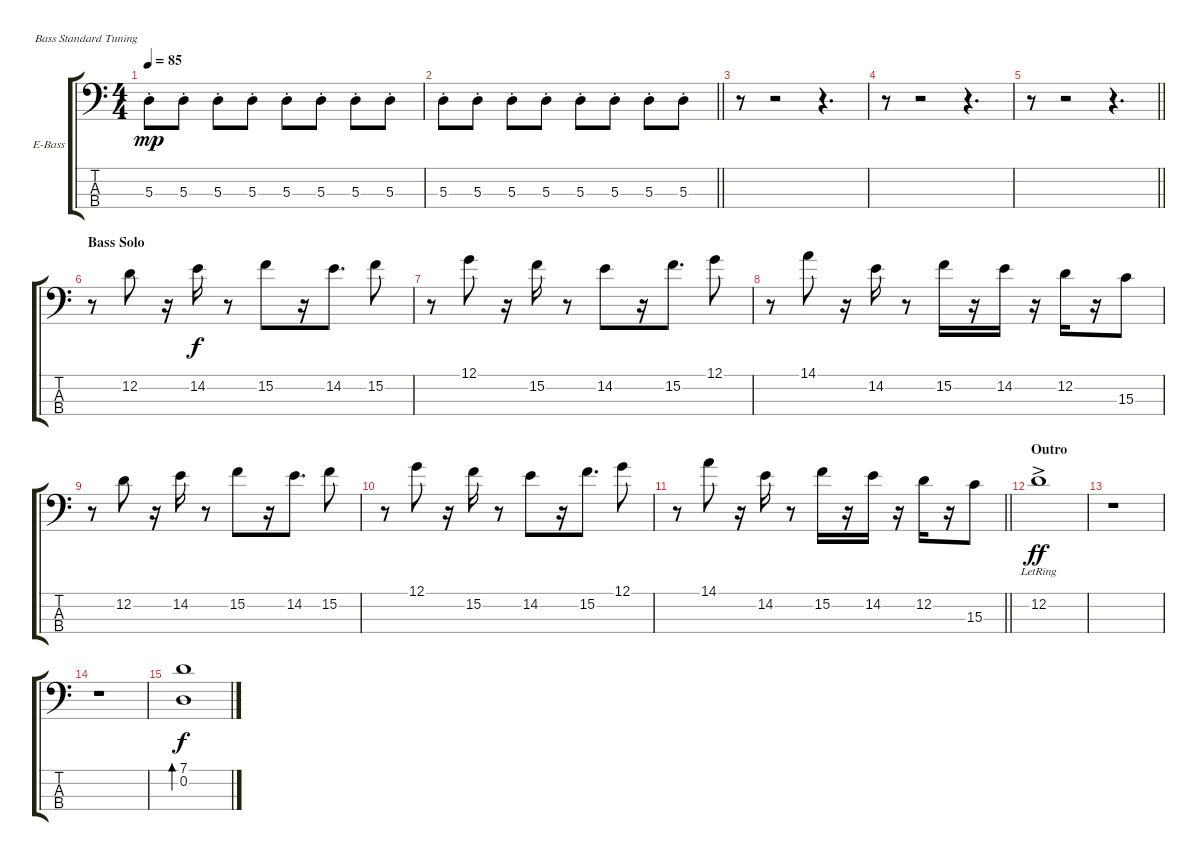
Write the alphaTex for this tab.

\bracketExtendMode groupsimilarinstruments
\firstSystemTrackNameOrientation horizontal
\otherSystemsTrackNameOrientation horizontal
\track ("Michael Dempsey" "E-Bass") {instrument electricbassfinger}
\staff {score tabs}
\tuning (G2 D2 A1 E1)
\ts (4 4)
\tempo 85
\clef f4
\ks c
5.3{st}.8{dy mp} 5.3{st}.8 5.3{st}.8 5.3{st}.8 5.3{st}.8 5.3{st}.8 5.3{st}.8 5.3{st}.8 |
\barLineRight lightlight
5.3{st}.8 5.3{st}.8 5.3{st}.8 5.3{st}.8 5.3{st}.8 5.3{st}.8 5.3{st}.8 5.3{st}.8 |
r.8 r.2 r.4{d} |
r.8 r.2 r.4{d} |
\barLineRight lightlight
r.8 r.2 r.4{d} |
\section ("" "Bass Solo")
r.8 12.2.8 r.16 14.2.16{dy f} r.8 15.2.8 r.16 14.2.8{d} 15.2.8 |
r.8 12.1.8 r.16 15.2.16 r.8 14.2.8 r.16 15.2.8{d} 12.1.8 |
r.8 14.1.8 r.16 14.2.16 r.8 15.2.16 r.16 14.2.16 r.16 12.2.16 r.16 15.3.8 |
r.8 12.2.8 r.16 14.2.16 r.8 15.2.8 r.16 14.2.8{d} 15.2.8 |
r.8 12.1.8 r.16 15.2.16 r.8 14.2.8 r.16 15.2.8{d} 12.1.8 |
\barLineRight lightlight
r.8 14.1.8 r.16 14.2.16 r.8 15.2.16 r.16 14.2.16 r.16 12.2.16 r.16 15.3.8 |
\section ("" "Outro")
12.2{ac lr}.1{dy ff} |
r.1 |
r.1 |
(7.1 0.2).1{bd 60 dy f}
